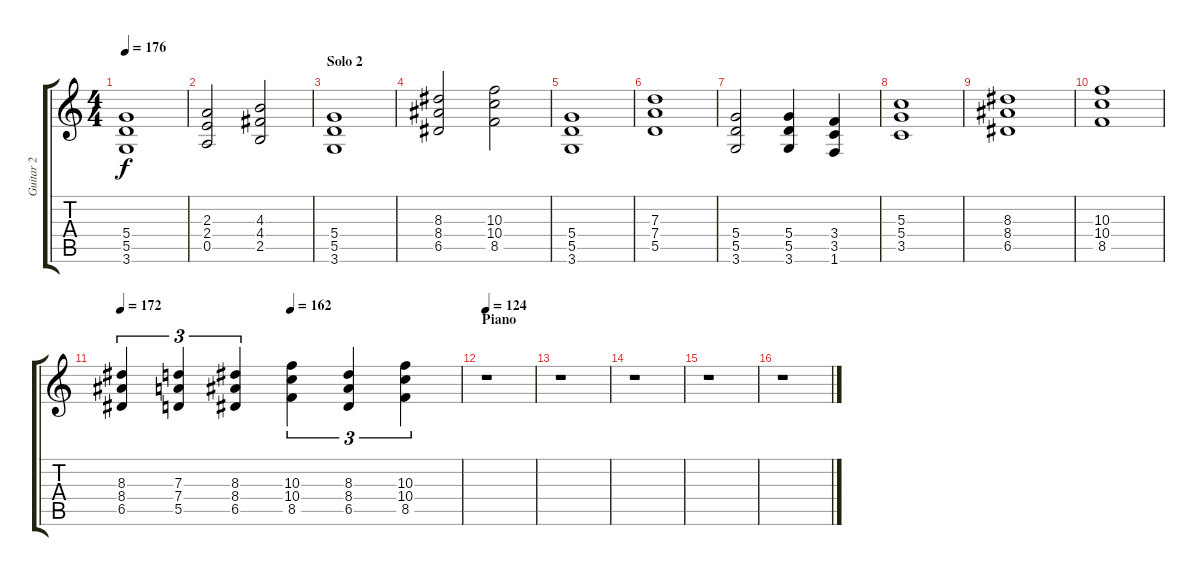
\track ("Guitar 2" "Guitar 2") {instrument distortionguitar}
\staff {score tabs}
\tuning (E4 B3 G3 D3 A2 E2) {hide}
\ts (4 4)
\tempo 176
\clef g2
\ks c
(5.4 5.5 3.6).1{dy f} |
(2.3 2.4 0.5).2 (4.3 4.4 2.5).2 |
\section ("" "Solo 2")
(5.4 5.5 3.6).1 |
(8.3 8.4 6.5).2 (10.3 10.4 8.5).2 |
(5.4 5.5 3.6).1 |
(7.3 7.4 5.5).1 |
(5.4 5.5 3.6).2 (5.4 5.5 3.6).4 (3.4 3.5 1.6).4 |
(5.3 5.4 3.5).1 |
(8.3 8.4 6.5).1 |
(10.3 10.4 8.5).1 |
\tempo 172
\tempo (162 0.5)
(8.3 8.4 6.5).4{tu (3 2)} (7.3 7.4 5.5).4{tu (3 2)} (8.3 8.4 6.5).4{tu (3 2)} (10.3 10.4 8.5).4{tu (3 2)} (8.3 8.4 6.5).4{tu (3 2)} (10.3 10.4 8.5).4{tu (3 2)} |
\section ("" "Piano")
\tempo 124
r.1 |
r.1 |
r.1 |
r.1 |
r.1
